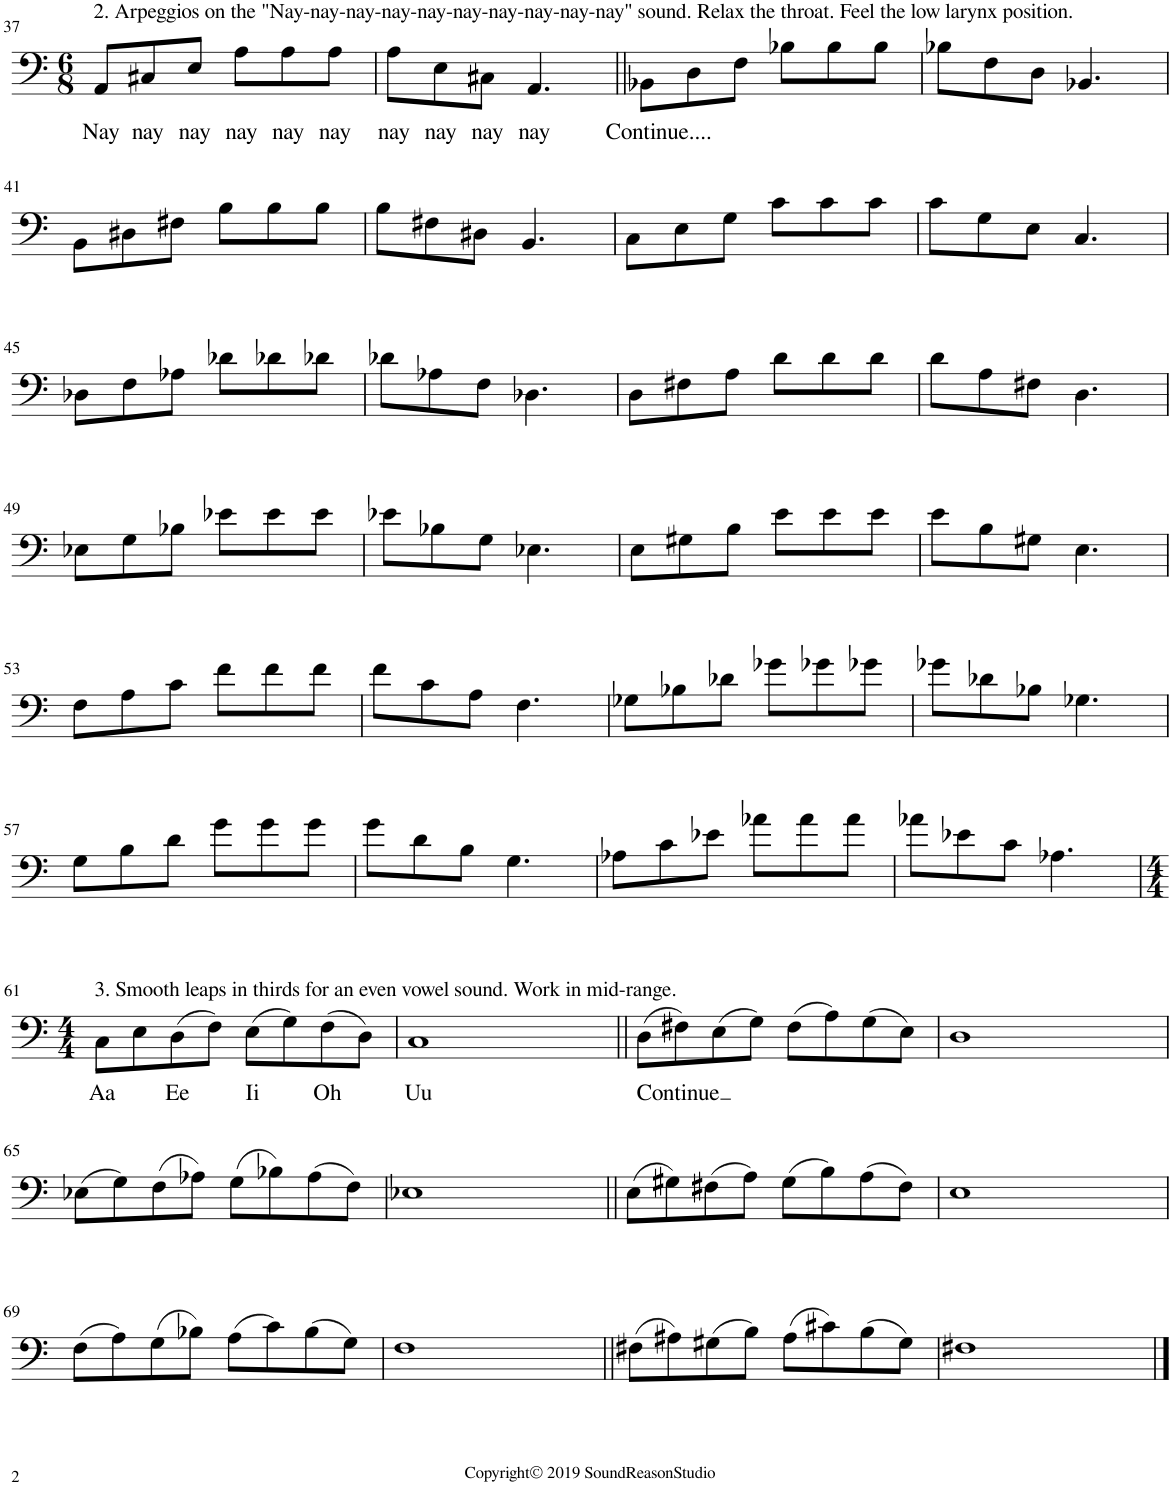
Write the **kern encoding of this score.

**kern	**text
*part1	*part1
*staff1	*staff1
*I"Piano	*
*I'Pno.	*
!!LO:PB:g=z
*clefF4	*
*k[]	*
*M6/8	*
=37	=37
!LO:TX:a:t=2. Arpeggios on the "Nay-nay-nay-nay-nay-nay-nay-nay-nay-nay" sound. Relax the throat. Feel the low larynx position.	!
!	!LO:LY:b
8AA/L	Nay
!	!LO:LY:b
8C#X/	nay
!	!LO:LY:b
8E/J	nay
!	!LO:LY:b
8A\L	nay
!	!LO:LY:b
8A\	nay
!	!LO:LY:b
8A\J	nay
=38	=38
!	!LO:LY:b
8A\L	nay
!	!LO:LY:b
8E\	nay
!	!LO:LY:b
8C#X\J	nay
!	!LO:LY:b
4.AA/	nay
=39||	=39||
!	!LO:LY:b
8BB-X\L	Continue....
8D\	.
8F\J	.
8B-X\L	.
8B-\	.
8B-\J	.
=40	=40
8B-X\L	.
8F\	.
8D\J	.
4.BB-X/	.
!!LO:LB:g=z
=41	=41
8BB\L	.
8D#X\	.
8F#X\J	.
8B\L	.
8B\	.
8B\J	.
=42	=42
8B\L	.
8F#X\	.
8D#X\J	.
4.BB/	.
=43	=43
8C\L	.
8E\	.
8G\J	.
8c\L	.
8c\	.
8c\J	.
=44	=44
8c\L	.
8G\	.
8E\J	.
4.C/	.
!!LO:LB:g=z
=45	=45
8D-X\L	.
8F\	.
8A-X\J	.
8d-X\L	.
8d-X\	.
8d-X\J	.
=46	=46
8d-X\L	.
8A-X\	.
8F\J	.
4.D-X\	.
=47	=47
8D\L	.
8F#X\	.
8A\J	.
8d\L	.
8d\	.
8d\J	.
=48	=48
8d\L	.
8A\	.
8F#X\J	.
4.D\	.
!!LO:LB:g=z
=49	=49
8E-X\L	.
8G\	.
8B-X\J	.
8e-X\L	.
8e-\	.
8e-\J	.
=50	=50
8e-X\L	.
8B-X\	.
8G\J	.
4.E-X\	.
=51	=51
8E\L	.
8G#X\	.
8B\J	.
8e\L	.
8e\	.
8e\J	.
=52	=52
8e\L	.
8B\	.
8G#X\J	.
4.E\	.
!!LO:LB:g=z
=53	=53
8F\L	.
8A\	.
8c\J	.
8f\L	.
8f\	.
8f\J	.
=54	=54
8f\L	.
8c\	.
8A\J	.
4.F\	.
=55	=55
8G-X\L	.
8B-X\	.
8d-X\J	.
8g-X\L	.
8g-X\	.
8g-X\J	.
=56	=56
8g-X\L	.
8d-X\	.
8B-X\J	.
4.G-X\	.
!!LO:LB:g=z
=57	=57
8G\L	.
8B\	.
8d\J	.
8g\L	.
8g\	.
8g\J	.
=58	=58
8g\L	.
8d\	.
8B\J	.
4.G\	.
=59	=59
8A-X\L	.
8c\	.
8e-X\J	.
8a-X\L	.
8a-\	.
8a-\J	.
=60	=60
8a-X\L	.
8e-X\	.
8c\J	.
4.A-X\	.
!!LO:LB:g=z
=61	=61
*M4/4	*
!LO:TX:a:t=3. Smooth leaps in thirds for an even vowel sound. Work in mid-range.	!
!	!LO:LY:b
8C\L	Aa
8E\	.
!	!LO:LY:b
(8D\	Ee
8F\J)	.
!	!LO:LY:b
(8E\L	Ii
8G\)	.
!	!LO:LY:b
(8F\	Oh
8D\J)	.
=62	=62
!	!LO:LY:b
1C	Uu
=63||	=63||
!	!LO:LY:b
(8D\L	Continue
8F#X\)	.
(8E\	.
8G\J)	.
(8F#\L	.
8A\)	.
(8G\	.
8E\J)	.
=64	=64
1D	.
!!LO:LB:g=z
=65	=65
(8E-X\L	.
8G\)	.
(8F\	.
8A-X\J)	.
(8G\L	.
8B-X\)	.
(8A-\	.
8F\J)	.
=66	=66
1E-X	.
=67||	=67||
(8E\L	.
8G#X\)	.
(8F#X\	.
8A\J)	.
(8G#\L	.
8B\)	.
(8A\	.
8F#\J)	.
=68	=68
1E	.
!!LO:LB:g=z
=69	=69
(8F\L	.
8A\)	.
(8G\	.
8B-X\J)	.
(8A\L	.
8c\)	.
(8B-\	.
8G\J)	.
=70	=70
1F	.
=71||	=71||
(8F#X\L	.
8A#X\)	.
(8G#X\	.
8B\J)	.
(8A#\L	.
8c#X\)	.
(8B\	.
8G#\J)	.
=72	=72
1F#X	.
==	==
*-	*-
